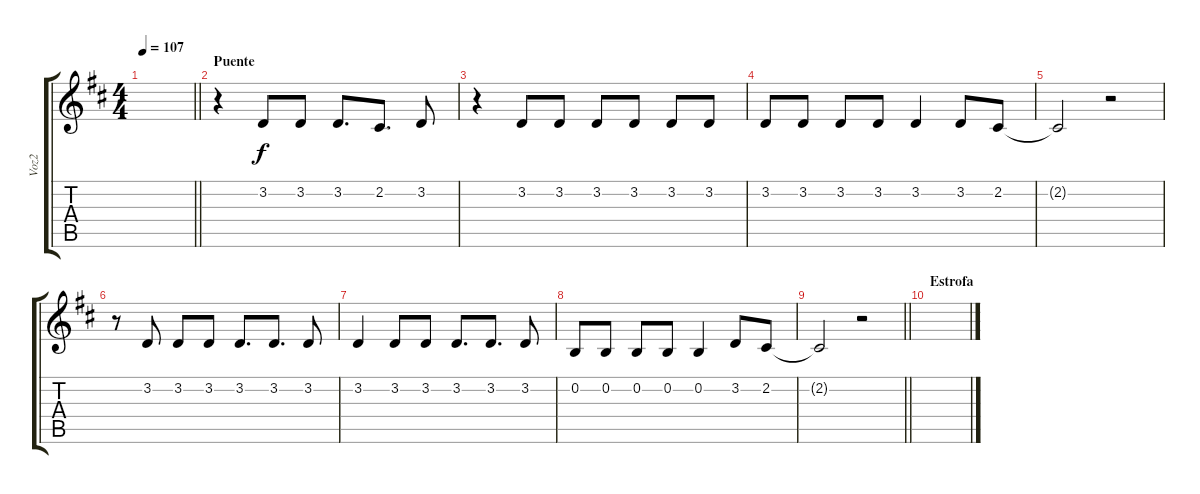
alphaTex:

\track ("Voz2" "Voz2") {instrument altosax}
\staff {score tabs}
\tuning (E4 B3 G3 D3 A2 E2) {hide}
\ts (4 4)
\tempo 107
\clef g2
\barLineRight lightlight
\ks d
|
\section ("" "Puente")
r.4 3.2.8 3.2.8 3.2.8{d} 2.2.8{d} 3.2.8 |
r.4 3.2.8 3.2.8 3.2.8 3.2.8 3.2.8 3.2.8 |
3.2.8 3.2.8 3.2.8 3.2.8 3.2.4 3.2.8 2.2.8 |
2.2{t}.2 r.2 |
r.8 3.2.8 3.2.8 3.2.8 3.2.8{d} 3.2.8{d} 3.2.8 |
3.2.4 3.2.8 3.2.8 3.2.8{d} 3.2.8{d} 3.2.8 |
0.2.8 0.2.8 0.2.8 0.2.8 0.2.4 3.2.8 2.2.8 |
\barLineRight lightlight
2.2{t}.2 r.2 |
\section ("" "Estrofa")
